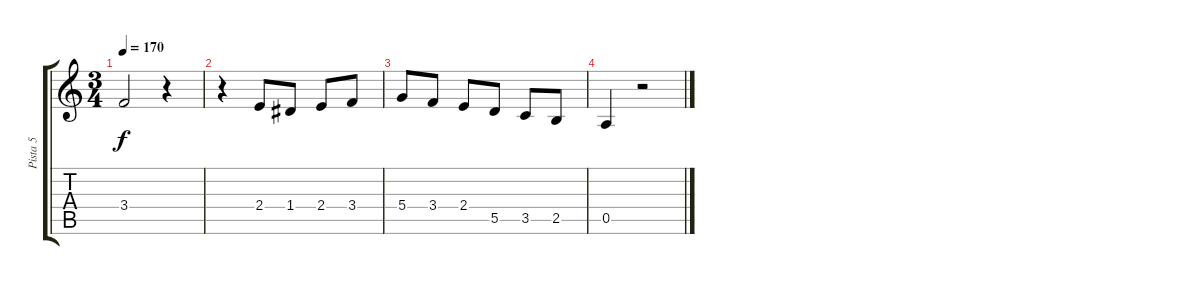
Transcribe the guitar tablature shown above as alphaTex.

\track ("Pista 5" "Pista 5") {instrument distortionguitar}
\staff {score tabs}
\tuning (E4 B3 G3 D3 A2 D2) {hide}
\ts (3 4)
\tempo 170
\clef g2
\ks c
3.4.2{dy f} r.4 |
r.4 2.4.8 1.4.8 2.4.8 3.4.8 |
5.4.8 3.4.8 2.4.8 5.5.8 3.5.8 2.5.8 |
0.5.4 r.2
